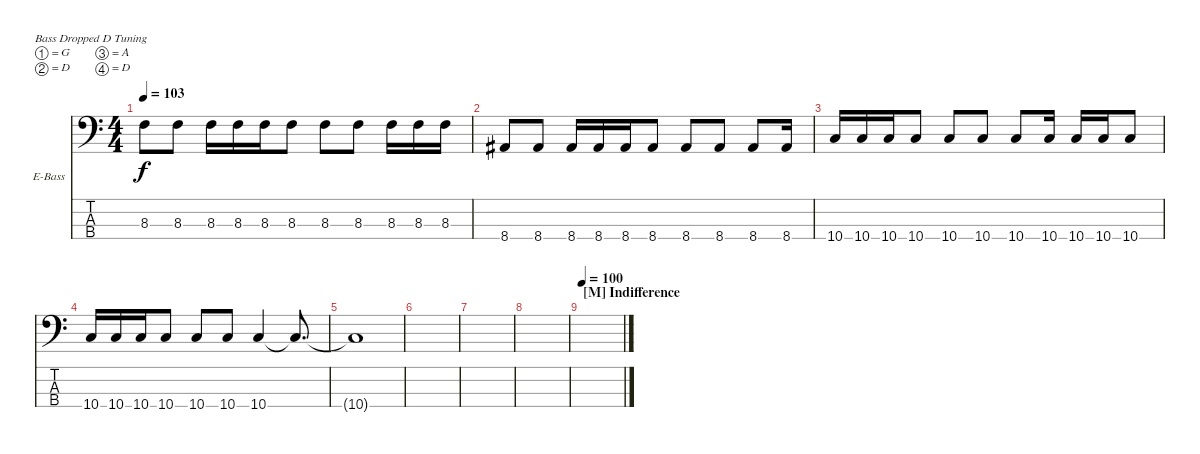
\defaultSystemsLayout 4
\bracketExtendMode nobrackets
\firstSystemTrackNameOrientation horizontal
\otherSystemsTrackNameOrientation horizontal
\track ("Jeff Ament (Drop D)" "E-Bass") {instrument electricbassfinger}
\staff {score tabs}
\tuning (G2 D2 A1 D1)
\ts (4 4)
\tempo 103
\clef f4
\ks c
8.3.8{dy f} 8.3.8 8.3.16 8.3.16 8.3.16 8.3.8 8.3.8 8.3.8 8.3.16 8.3.16 8.3.16 |
8.4.8 8.4.8 8.4.16 8.4.16 8.4.16 8.4.8 8.4.8 8.4.8 8.4.8 8.4.16 |
10.4.16 10.4.16 10.4.16 10.4.8 10.4.8 10.4.8 10.4.8 10.4.16 10.4.16 10.4.16 10.4.8 |
10.4.16 10.4.16 10.4.16 10.4.8 10.4.8 10.4.8 10.4.4 10.4{t}.8{d} |
10.4{t}.1 |
|
|
|
\section ("M" "Indifference")
\tempo 100
